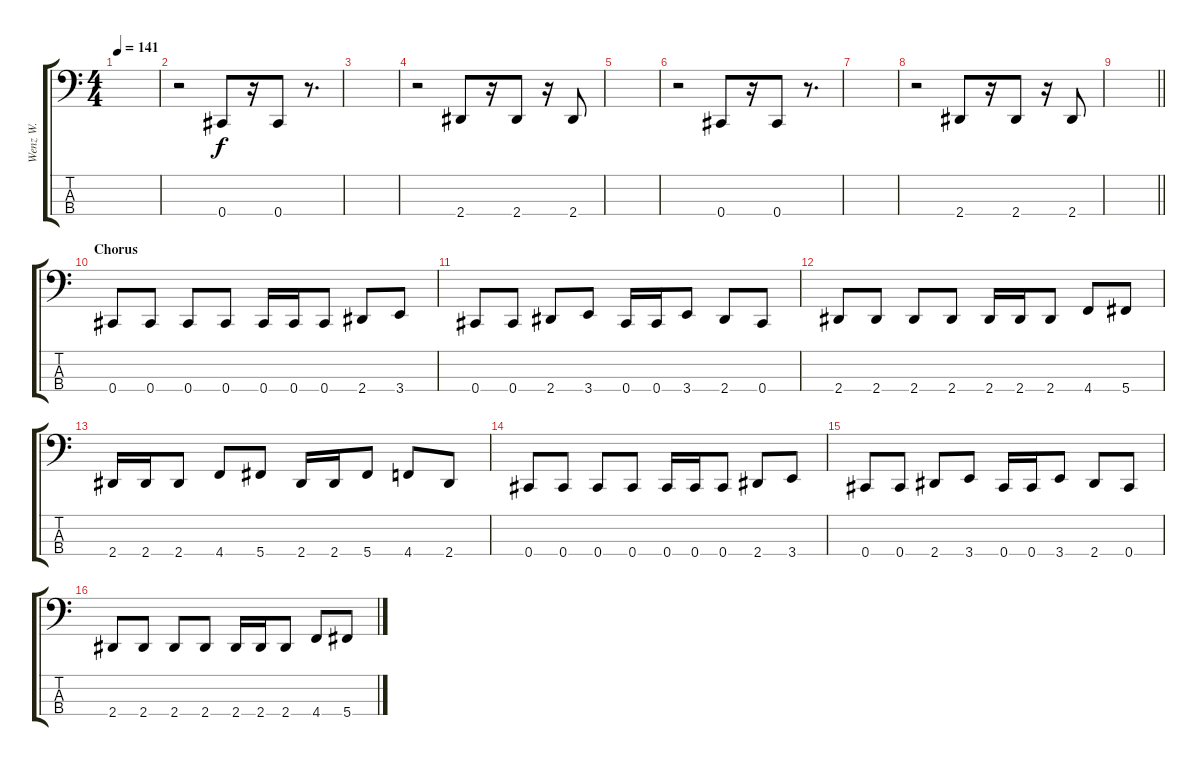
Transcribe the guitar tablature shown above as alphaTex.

\track ("Wenz W." "Wenz W.") {instrument electricbasspick}
\staff {score tabs}
\tuning (Gb2 Db2 Ab1 Db1) {hide}
\ts (4 4)
\tempo 141
\clef f4
\ks c
|
r.2 0.4.8 r.16 0.4.8 r.8{d} |
|
r.2 2.4.8 r.16 2.4.8 r.16 2.4.8 |
|
r.2 0.4.8 r.16 0.4.8 r.8{d} |
|
r.2 2.4.8 r.16 2.4.8 r.16 2.4.8 |
\barLineRight lightlight
|
\section ("" "Chorus")
0.4.8 0.4.8 0.4.8 0.4.8 0.4.16 0.4.16 0.4.8 2.4.8 3.4.8 |
0.4.8 0.4.8 2.4.8 3.4.8 0.4.16 0.4.16 3.4.8 2.4.8 0.4.8 |
2.4.8 2.4.8 2.4.8 2.4.8 2.4.16 2.4.16 2.4.8 4.4.8 5.4.8 |
2.4.16 2.4.16 2.4.8 4.4.8 5.4.8 2.4.16 2.4.16 5.4.8 4.4.8 2.4.8 |
0.4.8 0.4.8 0.4.8 0.4.8 0.4.16 0.4.16 0.4.8 2.4.8 3.4.8 |
0.4.8 0.4.8 2.4.8 3.4.8 0.4.16 0.4.16 3.4.8 2.4.8 0.4.8 |
2.4.8 2.4.8 2.4.8 2.4.8 2.4.16 2.4.16 2.4.8 4.4.8 5.4.8
